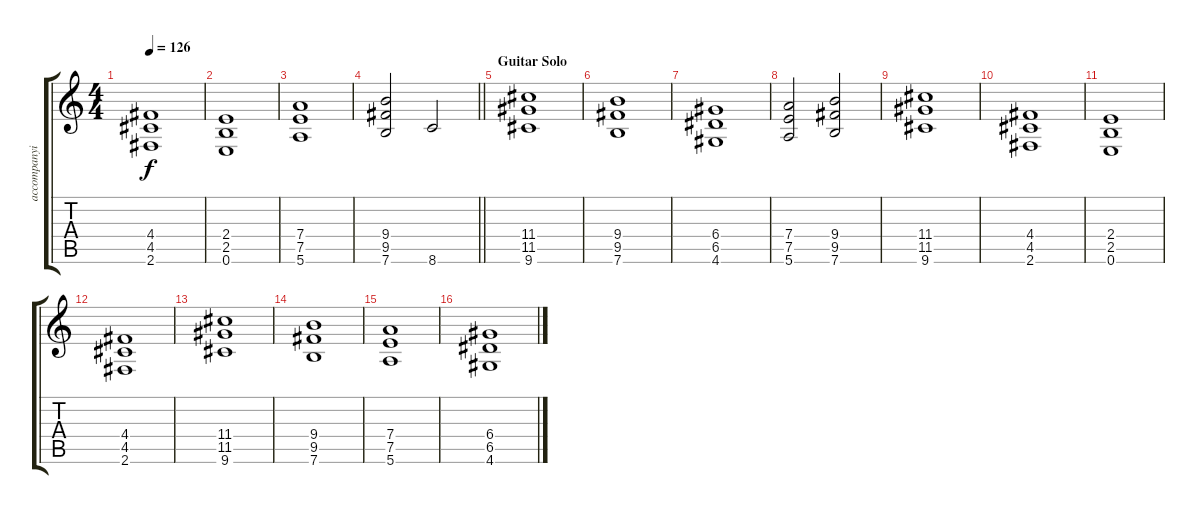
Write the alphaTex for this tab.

\track ("accompanying Guitar II" "accompanyi") {instrument distortionguitar}
\staff {score tabs}
\tuning (E4 B3 G3 D3 A2 E2) {hide}
\ts (4 4)
\tempo 126
\clef g2
\ks c
(4.4 4.5 2.6).1{dy f} |
(2.4 2.5 0.6).1 |
(7.4 7.5 5.6).1 |
\barLineRight lightlight
(9.4 9.5 7.6).2 8.6.2 |
\section ("" "Guitar Solo")
(11.4 11.5 9.6).1 |
(9.4 9.5 7.6).1 |
(6.4 6.5 4.6).1 |
(7.4 7.5 5.6).2 (9.4 9.5 7.6).2 |
(11.4 11.5 9.6).1 |
(4.4 4.5 2.6).1 |
(2.4 2.5 0.6).1 |
(4.4 4.5 2.6).1 |
(11.4 11.5 9.6).1 |
(9.4 9.5 7.6).1 |
(7.4 7.5 5.6).1 |
(6.4 6.5 4.6).1
